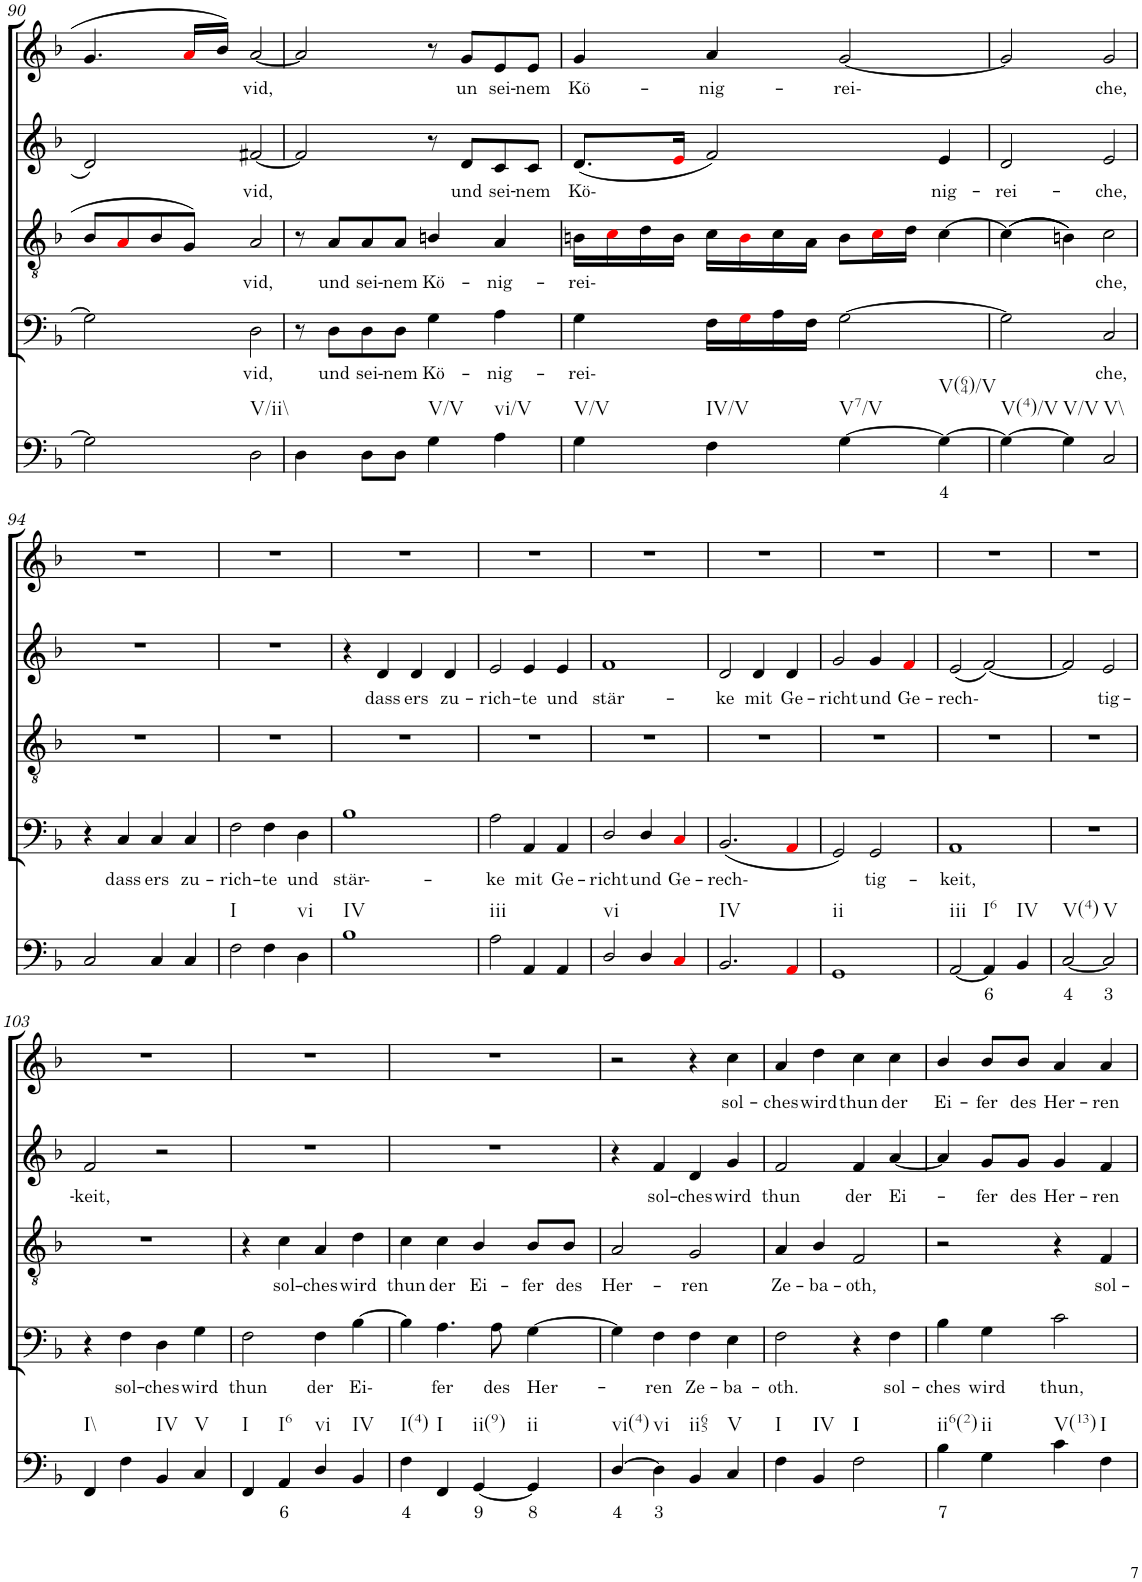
**kern	**text	**kern	**text	**kern	**text	**kern	**text	**kern	**text
*part5	*part5	*part4	*part4	*part3	*part3	*part2	*part2	*part1	*part1
*staff5	*staff5	*staff4	*staff4	*staff3	*staff3	*staff2	*staff2	*staff1	*staff1
*I"Continuo	*	*I"Bass	*	*I"Tenor	*	*I"Alto	*	*I"Soprano	*
!!LO:PB:g=z
*clefF4	*	*clefF4	*	*clefGv2	*	*clefG2	*	*clefG2	*
*k[b-]	*	*k[b-]	*	*k[b-]	*	*k[b-]	*	*k[b-]	*
*M4/4	*	*M4/4	*	*M4/4	*	*M4/4	*	*M4/4	*
=90	=90	=90	=90	=90	=90	=90	=90	=90	=90
2G\]	.	2G\]	.	8B-/L	.	2d/	.	4.g/	.
.	.	.	.	8Ai/	.	.	.	.	.
.	.	.	.	8B-/	.	.	.	.	.
.	.	.	.	8G/J	.	.	.	16ai/LL	.
.	.	.	.	.	.	.	.	16b-/JJ	.
!LO:TX:b:t=V/ii\\	!	!	!	!	!	!	!	!	!
!	!	!	!LO:LY:b	!	!LO:LY:b	!	!LO:LY:b	!	!LO:LY:b
2D\	.	2D\	vid,	2A/	vid,	[2f#X/	vid,	[2a/	vid,
=91	=91	=91	=91	=91	=91	=91	=91	=91	=91
4D\	.	8r	.	8r	.	2f#/]	.	2a/]	.
!	!	!	!LO:LY:b	!	!LO:LY:b	!	!	!	!
.	.	8D\L	und	8A/L	und	.	.	.	.
!	!	!	!LO:LY:b	!	!LO:LY:b	!	!	!	!
8D\L	.	8D\	sei-	8A/	sei-	.	.	.	.
!	!	!	!LO:LY:b	!	!LO:LY:b	!	!	!	!
8D\J	.	8D\J	nem	8A/J	nem	.	.	.	.
!LO:TX:b:t=V/V	!	!	!	!	!	!	!	!	!
!	!	!	!LO:LY:b	!	!LO:LY:b	!	!	!	!
4G\	.	4G\	Kö-	4Bn/	Kö-	8r	.	8r	.
!	!	!	!	!	!	!	!LO:LY:b	!	!LO:LY:b
.	.	.	.	.	.	8d/L	und	8g/L	un
!LO:TX:b:t=vi/V	!	!	!	!	!	!	!	!	!
!	!	!	!LO:LY:b	!	!LO:LY:b	!	!LO:LY:b	!	!LO:LY:b
4A\	.	4A\	nig-	4A/	nig-	8c/	sei-	8e/	sei-
!	!	!	!	!	!	!	!LO:LY:b	!	!LO:LY:b
.	.	.	.	.	.	8c/J	nem	8e/J	nem
=92	=92	=92	=92	=92	=92	=92	=92	=92	=92
!LO:TX:b:t=V/V	!	!	!	!	!	!	!	!	!
!	!	!	!LO:LY:b	!	!LO:LY:b	!	!LO:LY:b	!	!LO:LY:b
4G\	.	4G\	rei-	16Bn\LL	rei-	(8.d/L	Kö-	4g/	Kö-
.	.	.	.	16ci\	.	.	.	.	.
.	.	.	.	16d\	.	.	.	.	.
.	.	.	.	16B\JJ	.	16ei/Jk	.	.	.
!LO:TX:b:t=IV/V	!	!	!	!	!	!	!	!	!
!	!	!	!	!	!	!	!	!	!LO:LY:b
4F\	.	16F\LL	.	16c\LL	.	2f/)	.	4a/	nig-
.	.	16Gi\	.	16Bi\	.	.	.	.	.
.	.	16A\	.	16c\	.	.	.	.	.
.	.	16F\JJ	.	16A\JJ	.	.	.	.	.
!LO:TX:b:t=V7/V	!	!	!	!	!	!	!	!	!
!	!	!	!	!	!	!	!	!	!LO:LY:b
[4G\	.	[2G\	.	8B\L	.	.	.	[2g/	rei-
.	.	.	.	16ci\L	.	.	.	.	.
.	.	.	.	16d\JJ	.	.	.	.	.
!LO:TX:b:t=V(64)/V	!	!	!	!	!	!	!	!	!
!	!LO:LY:b	!	!	!	!	!	!LO:LY:b	!	!
4G\_	4	.	.	[4c\	.	4e/	nig-	.	.
=93	=93	=93	=93	=93	=93	=93	=93	=93	=93
!LO:TX:b:t=V(4)/V	!	!	!	!	!	!	!	!	!
!	!	!	!	!	!	!	!LO:LY:b	!	!
4G\_	.	2G\]	.	((4c\]	.	2d/	rei-	2g/]	.
!LO:TX:b:t=V/V	!	!	!	!	!	!	!	!	!
4G\]	.	.	.	4Bn\))	.	.	.	.	.
!LO:TX:b:t=V\\	!	!	!	!	!	!	!	!	!
!	!	!	!LO:LY:b	!	!LO:LY:b	!	!LO:LY:b	!	!LO:LY:b
2C/	.	2C/	che,	2c\	che,	2e/	che,	2g/	che,
!!LO:LB:g=z
=94	=94	=94	=94	=94	=94	=94	=94	=94	=94
2C/	.	4r	.	1r	.	1r	.	1r	.
!	!	!	!LO:LY:b	!	!	!	!	!	!
.	.	4C/	dass	.	.	.	.	.	.
!	!	!	!LO:LY:b	!	!	!	!	!	!
4C/	.	4C/	ers	.	.	.	.	.	.
!	!	!	!LO:LY:b	!	!	!	!	!	!
4C/	.	4C/	zu-	.	.	.	.	.	.
=95	=95	=95	=95	=95	=95	=95	=95	=95	=95
!LO:TX:b:t=I	!	!	!	!	!	!	!	!	!
!	!	!	!LO:LY:b	!	!	!	!	!	!
2F\	.	2F\	rich-	1r	.	1r	.	1r	.
!	!	!	!LO:LY:b	!	!	!	!	!	!
4F\	.	4F\	te	.	.	.	.	.	.
!LO:TX:b:t=vi	!	!	!	!	!	!	!	!	!
!	!	!	!LO:LY:b	!	!	!	!	!	!
4D\	.	4D\	und	.	.	.	.	.	.
=96	=96	=96	=96	=96	=96	=96	=96	=96	=96
!LO:TX:b:t=IV	!	!	!	!	!	!	!	!	!
!	!	!	!LO:LY:b	!	!	!	!	!	!
1B-	.	1B-	stär--	1r	.	4r	.	1r	.
!	!	!	!	!	!	!	!LO:LY:b	!	!
.	.	.	.	.	.	4d/	dass	.	.
!	!	!	!	!	!	!	!LO:LY:b	!	!
.	.	.	.	.	.	4d/	ers	.	.
!	!	!	!	!	!	!	!LO:LY:b	!	!
.	.	.	.	.	.	4d/	zu-	.	.
=97	=97	=97	=97	=97	=97	=97	=97	=97	=97
!LO:TX:b:t=iii	!	!	!	!	!	!	!	!	!
!	!	!	!LO:LY:b	!	!	!	!LO:LY:b	!	!
2A\	.	2A\	ke	1r	.	2e/	rich-	1r	.
!	!	!	!LO:LY:b	!	!	!	!LO:LY:b	!	!
4AA/	.	4AA/	mit	.	.	4e/	te	.	.
!	!	!	!LO:LY:b	!	!	!	!LO:LY:b	!	!
4AA/	.	4AA/	Ge-	.	.	4e/	und	.	.
=98	=98	=98	=98	=98	=98	=98	=98	=98	=98
!LO:TX:b:t=vi	!	!	!	!	!	!	!	!	!
!	!	!	!LO:LY:b	!	!	!	!LO:LY:b	!	!
2D/	.	2D/	richt	1r	.	1f	stär-	1r	.
!	!	!	!LO:LY:b	!	!	!	!	!	!
4D/	.	4D/	und	.	.	.	.	.	.
!	!	!	!LO:LY:b	!	!	!	!	!	!
4Ci/	.	4Ci/	Ge-	.	.	.	.	.	.
=99	=99	=99	=99	=99	=99	=99	=99	=99	=99
!LO:TX:b:t=IV	!	!	!	!	!	!	!	!	!
!	!	!	!LO:LY:b	!	!	!	!LO:LY:b	!	!
2.BB-/	.	(2.BB-/	rech-	1r	.	2d/	ke	1r	.
!	!	!	!	!	!	!	!LO:LY:b	!	!
.	.	.	.	.	.	4d/	mit	.	.
!	!	!	!	!	!	!	!LO:LY:b	!	!
4AAi/	.	4AAi/	.	.	.	4d/	Ge-	.	.
=100	=100	=100	=100	=100	=100	=100	=100	=100	=100
!LO:TX:b:t=ii	!	!	!	!	!	!	!	!	!
!	!	!	!	!	!	!	!LO:LY:b	!	!
1GG	.	2GG/)	.	1r	.	2g/	richt	1r	.
!	!	!	!LO:LY:b	!	!	!	!LO:LY:b	!	!
.	.	2GG/	tig-	.	.	4g/	und	.	.
!	!	!	!	!	!	!	!LO:LY:b	!	!
.	.	.	.	.	.	4fi/	Ge-	.	.
=101	=101	=101	=101	=101	=101	=101	=101	=101	=101
!LO:TX:b:t=iii	!	!	!	!	!	!	!	!	!
!	!	!	!LO:LY:b	!	!	!	!LO:LY:b	!	!
[2AA/	.	1AA	keit,	1r	.	(2e/	rech-	1r	.
!LO:TX:b:t=I6	!	!	!	!	!	!	!	!	!
!	!LO:LY:b	!	!	!	!	!	!	!	!
4AA/]	6	.	.	.	.	[2f/)	.	.	.
!LO:TX:b:t=IV	!	!	!	!	!	!	!	!	!
4BB-/	.	.	.	.	.	.	.	.	.
=102	=102	=102	=102	=102	=102	=102	=102	=102	=102
!LO:TX:b:t=V(4)	!	!	!	!	!	!	!	!	!
!	!LO:LY:b	!	!	!	!	!	!	!	!
[2C/	4	1r	.	1r	.	2f/]	.	1r	.
!LO:TX:b:t=V	!	!	!	!	!	!	!	!	!
!	!LO:LY:b	!	!	!	!	!	!LO:LY:b	!	!
2C/]	3	.	.	.	.	2e/	tig-	.	.
!!LO:LB:g=z
=103	=103	=103	=103	=103	=103	=103	=103	=103	=103
!LO:TX:b:t=I\\	!	!	!	!	!	!	!	!	!
!	!	!	!	!	!	!	!LO:LY:b	!	!
4FF/	.	4r	.	1r	.	2f/	keit,	1r	.
!	!	!	!LO:LY:b	!	!	!	!	!	!
4F\	.	4F\	sol-	.	.	.	.	.	.
!LO:TX:b:t=IV	!	!	!	!	!	!	!	!	!
!	!	!	!LO:LY:b	!	!	!	!	!	!
4BB-/	.	4D\	ches	.	.	2r	.	.	.
!LO:TX:b:t=V	!	!	!	!	!	!	!	!	!
!	!	!	!LO:LY:b	!	!	!	!	!	!
4C/	.	4G\	wird	.	.	.	.	.	.
=104	=104	=104	=104	=104	=104	=104	=104	=104	=104
!LO:TX:b:t=I	!	!	!	!	!	!	!	!	!
!	!	!	!LO:LY:b	!	!	!	!	!	!
4FF/	.	2F\	thun	4r	.	1r	.	1r	.
!LO:TX:b:t=I6	!	!	!	!	!	!	!	!	!
!	!LO:LY:b	!	!	!	!LO:LY:b	!	!	!	!
4AA/	6	.	.	4c\	sol-	.	.	.	.
!LO:TX:b:t=vi	!	!	!	!	!	!	!	!	!
!	!	!	!LO:LY:b	!	!LO:LY:b	!	!	!	!
4D/	.	4F\	der	4A/	ches	.	.	.	.
!LO:TX:b:t=IV	!	!	!	!	!	!	!	!	!
!	!	!	!LO:LY:b	!	!LO:LY:b	!	!	!	!
4BB-/	.	[4B-\	Ei-	4d\	wird	.	.	.	.
=105	=105	=105	=105	=105	=105	=105	=105	=105	=105
!LO:TX:b:t=I(4)	!	!	!	!	!	!	!	!	!
!	!LO:LY:b	!	!	!	!LO:LY:b	!	!	!	!
4F\	4	4B-\]	.	4c\	thun	1r	.	1r	.
!LO:TX:b:t=I	!	!	!	!	!	!	!	!	!
!	!	!	!LO:LY:b	!	!LO:LY:b	!	!	!	!
4FF/	.	4.A\	fer	4c\	der	.	.	.	.
!LO:TX:b:t=ii(9)	!	!	!	!	!	!	!	!	!
!	!LO:LY:b	!	!	!	!LO:LY:b	!	!	!	!
[4GG/	9	.	.	4B-/	Ei-	.	.	.	.
!	!	!	!LO:LY:b	!	!	!	!	!	!
.	.	8A\	des	.	.	.	.	.	.
!LO:TX:b:t=ii	!	!	!	!	!	!	!	!	!
!	!LO:LY:b	!	!LO:LY:b	!	!LO:LY:b	!	!	!	!
4GG/]	8	[4G\	Her-	8B-/L	fer	.	.	.	.
!	!	!	!	!	!LO:LY:b	!	!	!	!
.	.	.	.	8B-/J	des	.	.	.	.
=106	=106	=106	=106	=106	=106	=106	=106	=106	=106
!LO:TX:b:t=vi(4)	!	!	!	!	!	!	!	!	!
!	!LO:LY:b	!	!	!	!LO:LY:b	!	!	!	!
[4D/	4	4G\]	.	2A/	Her-	4r	.	2r	.
!LO:TX:b:t=vi	!	!	!	!	!	!	!	!	!
!	!LO:LY:b	!	!LO:LY:b	!	!	!	!LO:LY:b	!	!
4D\]	3	4F\	ren	.	.	4f/	sol-	.	.
!LO:TX:b:t=ii65	!	!	!	!	!	!	!	!	!
!	!	!	!LO:LY:b	!	!LO:LY:b	!	!LO:LY:b	!	!
4BB-/	.	4F\	Ze-	2G/	ren	4d/	ches	4r	.
!LO:TX:b:t=V	!	!	!	!	!	!	!	!	!
!	!	!	!LO:LY:b	!	!	!	!LO:LY:b	!	!LO:LY:b
4C/	.	4E\	ba-	.	.	4g/	wird	4cc\	sol-
=107	=107	=107	=107	=107	=107	=107	=107	=107	=107
!LO:TX:b:t=I	!	!	!	!	!	!	!	!	!
!	!	!	!LO:LY:b	!	!LO:LY:b	!	!LO:LY:b	!	!LO:LY:b
4F\	.	2F\	oth.	4A/	Ze-	2f/	thun	4a/	ches
!LO:TX:b:t=IV	!	!	!	!	!	!	!	!	!
!	!	!	!	!	!LO:LY:b	!	!	!	!LO:LY:b
4BB-/	.	.	.	4B-/	ba-	.	.	4dd\	wird
!LO:TX:b:t=I	!	!	!	!	!	!	!	!	!
!	!	!	!	!	!LO:LY:b	!	!LO:LY:b	!	!LO:LY:b
2F\	.	4r	.	2F/	oth,	4f/	der	4cc\	thun
!	!	!	!LO:LY:b	!	!	!	!LO:LY:b	!	!LO:LY:b
.	.	4F\	sol-	.	.	[4a/	Ei-	4cc\	der
=108	=108	=108	=108	=108	=108	=108	=108	=108	=108
!LO:TX:b:t=ii6(2)	!	!	!	!	!	!	!	!	!
!	!LO:LY:b	!	!LO:LY:b	!	!	!	!	!	!LO:LY:b
4B-\	7	4B-\	ches	2r	.	4a/]	.	4b-/	Ei-
!LO:TX:b:t=ii	!	!	!	!	!	!	!	!	!
!	!	!	!LO:LY:b	!	!	!	!LO:LY:b	!	!LO:LY:b
4G\	.	4G\	wird	.	.	8g/L	fer	8b-/L	fer
!	!	!	!	!	!	!	!LO:LY:b	!	!LO:LY:b
.	.	.	.	.	.	8g/J	des	8b-/J	des
!LO:TX:b:t=V(13)	!	!	!	!	!	!	!	!	!
!	!	!	!LO:LY:b	!	!	!	!LO:LY:b	!	!LO:LY:b
4c\	.	2c\	thun,	4r	.	4g/	Her-	4a/	Her-
!LO:TX:b:t=I	!	!	!	!	!	!	!	!	!
!	!	!	!	!	!LO:LY:b	!	!LO:LY:b	!	!LO:LY:b
4F\	.	.	.	4F/	sol-	4f/	ren	4a/	ren
=	=	=	=	=	=	=	=	=	=
*-	*-	*-	*-	*-	*-	*-	*-	*-	*-
